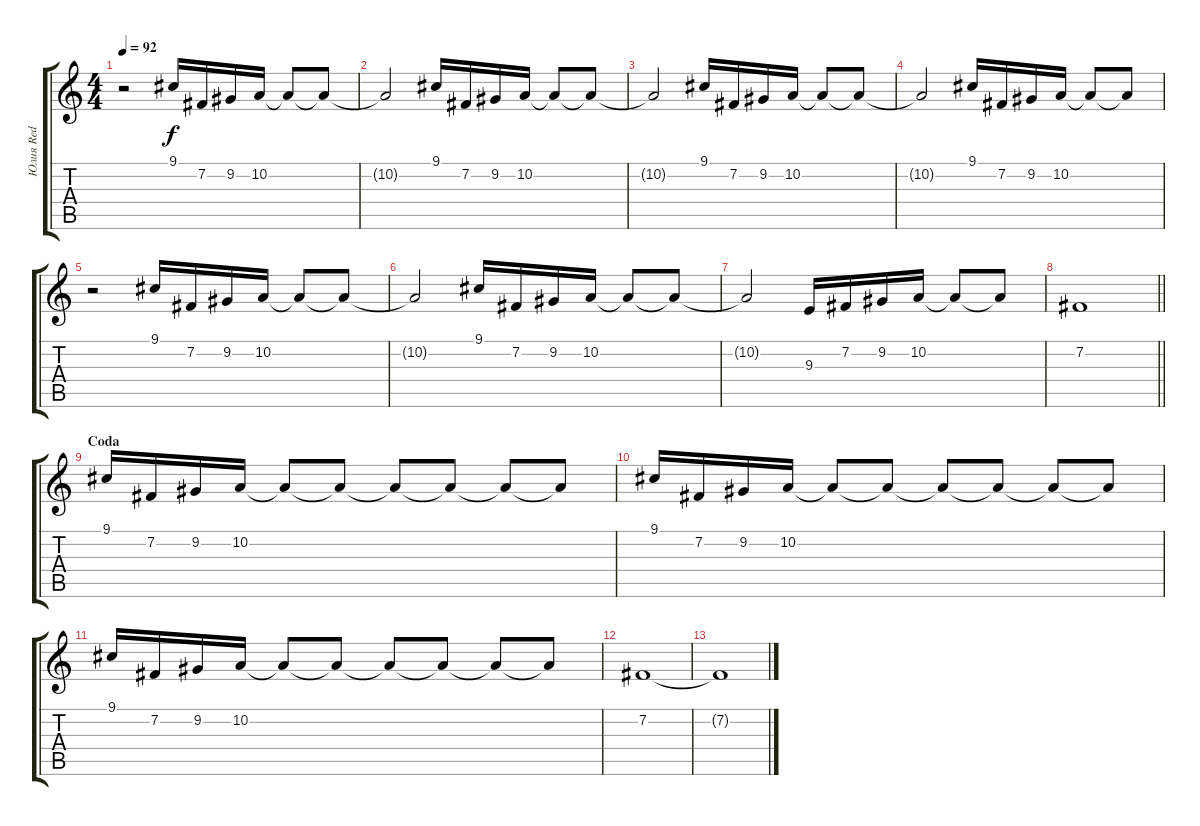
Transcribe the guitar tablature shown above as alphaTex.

\track ("Юлия Red" "Юлия Red") {instrument acousticgrandpiano}
\staff {score tabs}
\tuning (E4 B3 G3 D3 A2 E2) {hide}
\ts (4 4)
\tempo 92
\clef g2
\ks c
r.2{dy f} 9.1.16 7.2.16 9.2.16 10.2.16 10.2{t}.8 10.2{t}.8 |
10.2{t}.2 9.1.16 7.2.16 9.2.16 10.2.16 10.2{t}.8 10.2{t}.8 |
10.2{t}.2 9.1.16 7.2.16 9.2.16 10.2.16 10.2{t}.8 10.2{t}.8 |
10.2{t}.2 9.1.16 7.2.16 9.2.16 10.2.16 10.2{t}.8 10.2{t}.8 |
r.2 9.1.16 7.2.16 9.2.16 10.2.16 10.2{t}.8 10.2{t}.8 |
10.2{t}.2 9.1.16 7.2.16 9.2.16 10.2.16 10.2{t}.8 10.2{t}.8 |
10.2{t}.2 9.3.16 7.2.16 9.2.16 10.2.16 10.2{t}.8 10.2{t}.8 |
\barLineRight lightlight
7.2.1 |
\section ("" "Coda")
9.1.16 7.2.16 9.2.16 10.2.16 10.2{t}.8 10.2{t}.8 10.2{t}.8 10.2{t}.8 10.2{t}.8 10.2{t}.8 |
9.1.16 7.2.16 9.2.16 10.2.16 10.2{t}.8 10.2{t}.8 10.2{t}.8 10.2{t}.8 10.2{t}.8 10.2{t}.8 |
9.1.16 7.2.16 9.2.16 10.2.16 10.2{t}.8 10.2{t}.8 10.2{t}.8 10.2{t}.8 10.2{t}.8 10.2{t}.8 |
7.2.1 |
7.2{t}.1
